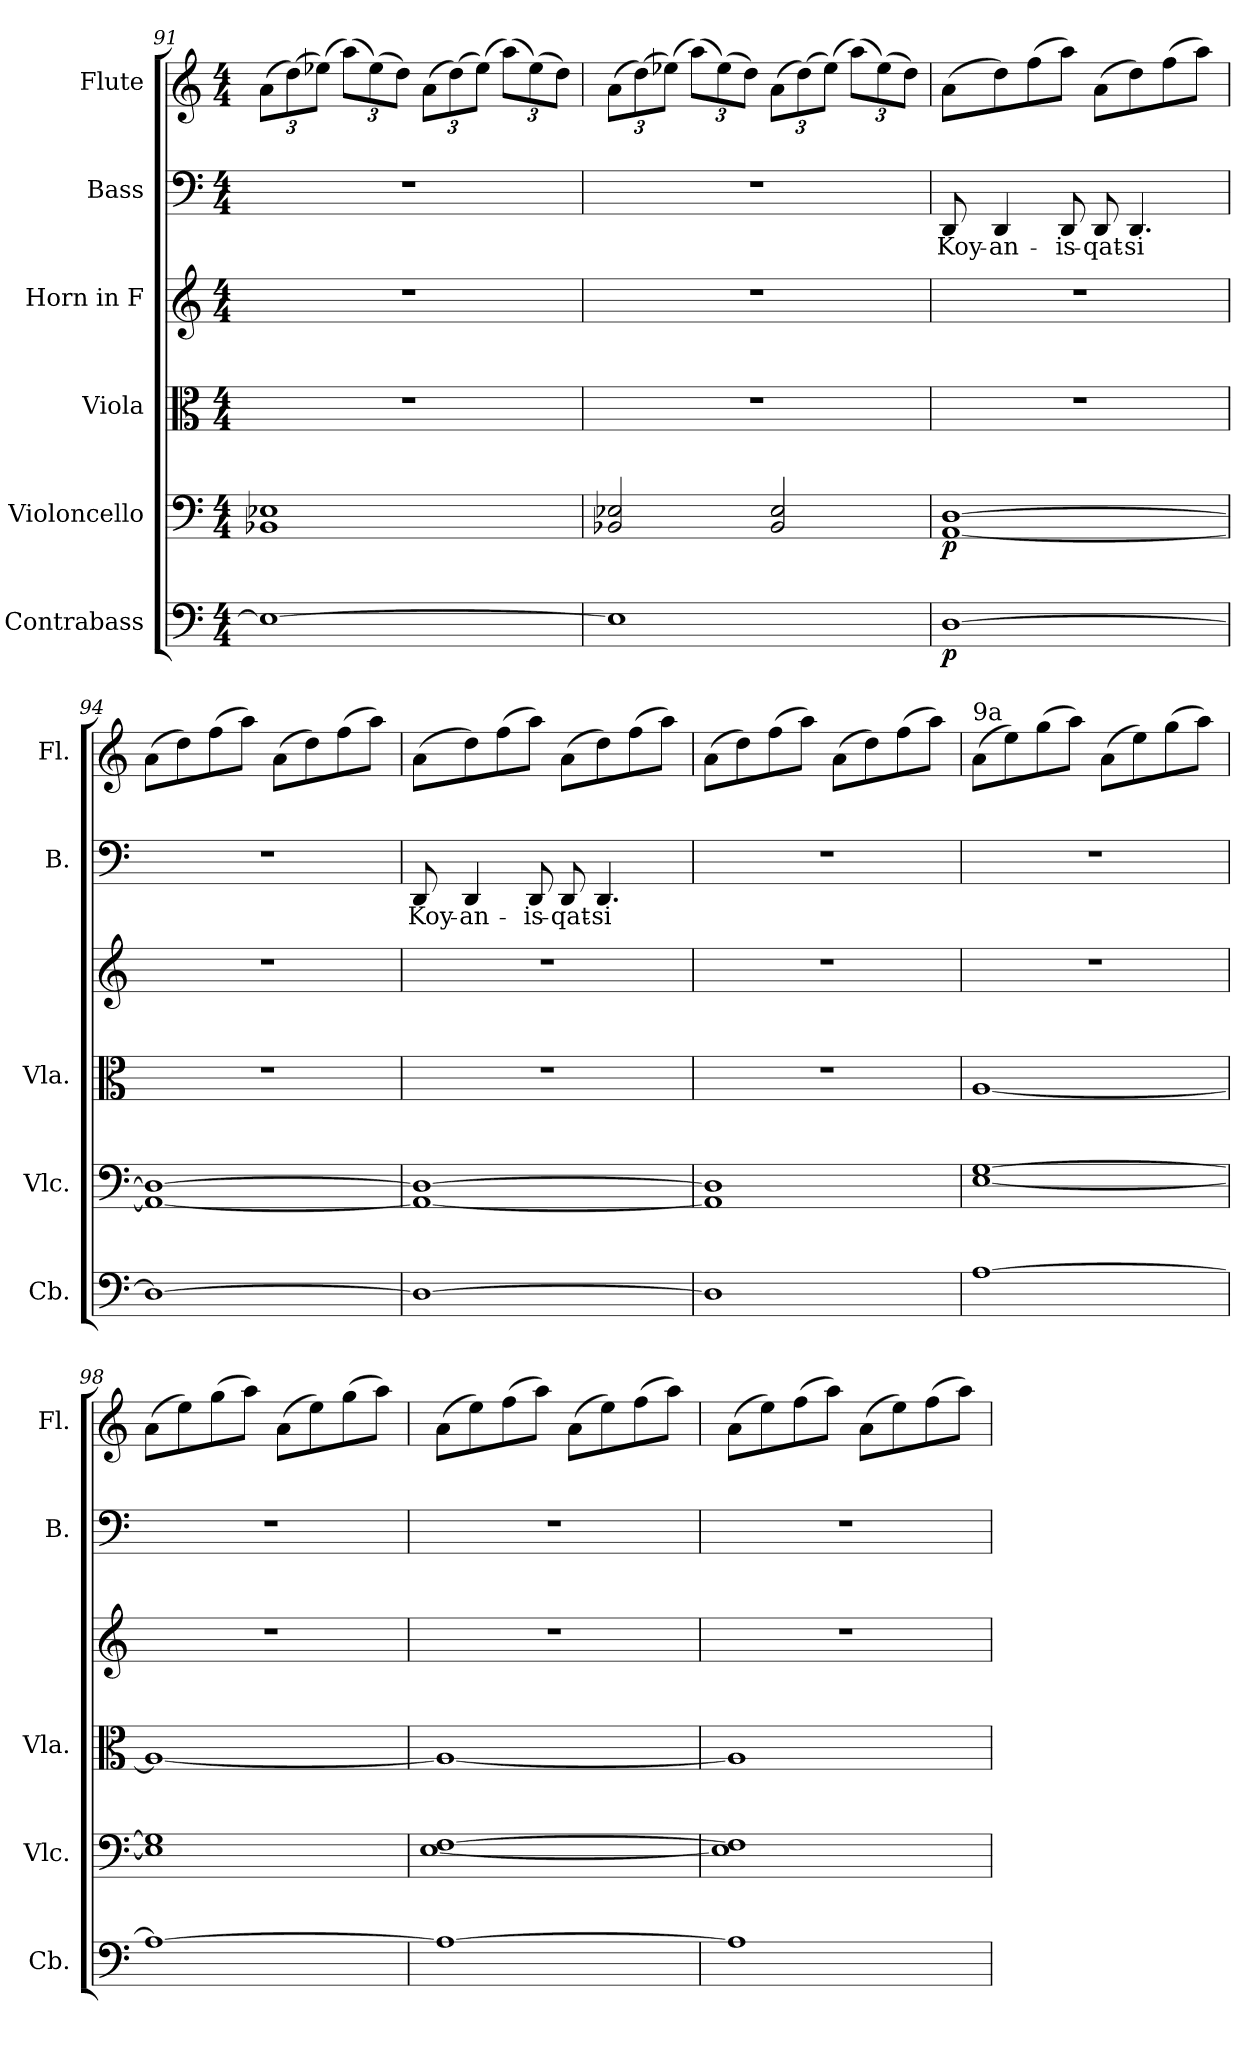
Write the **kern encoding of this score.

**kern	**dynam	**kern	**dynam	**kern	**kern	**kern	**text	**kern
*part6	*part6	*part5	*part5	*part4	*part3	*part2	*part2	*part1
*staff6	*staff6	*staff5	*staff5	*staff4	*staff3	*staff2	*staff2	*staff1
*I"Contrabass	*	*I"Violoncello	*	*I"Viola	*I"Horn in F	*I"Bass	*	*I"Flute
*I'Cb.	*	*I'Vlc.	*	*I'Vla.	*	*I'B.	*	*I'Fl.
*clefF4	*	*clefF4	*	*clefC3	*clefG2	*clefF4	*	*clefG2
*ITrd7c12	*	*	*	*	*ITrd4c7	*	*	*
*k[]	*	*k[]	*	*k[]	*k[b-]	*k[]	*	*k[]
*M4/4	*	*M4/4	*	*M4/4	*M4/4	*M4/4	*	*M4/4
*	*	*	*	*	*	*	*	*Xbrackettup
=91	=91	=91	=91	=91	=91	=91	=91	=91
1EE-_	.	1BB-X 1E-X	.	1r	1r	1r	.	(12a\L
.	.	.	.	.	.	.	.	(12dd\)
.	.	.	.	.	.	.	.	(12ee-X\J)
.	.	.	.	.	.	.	.	(12aa\L)
.	.	.	.	.	.	.	.	(12ee-\)
.	.	.	.	.	.	.	.	12dd\J)
.	.	.	.	.	.	.	.	(12a\L
.	.	.	.	.	.	.	.	(12dd\)
.	.	.	.	.	.	.	.	(12ee-\J)
.	.	.	.	.	.	.	.	(12aa\L)
.	.	.	.	.	.	.	.	(12ee-\)
.	.	.	.	.	.	.	.	12dd\J)
!!LO:LB:g=z
=92	=92	=92	=92	=92	=92	=92	=92	=92
1EE-]	.	2BB-X/ 2E-X/	.	1r	1r	1r	.	(12a\L
.	.	.	.	.	.	.	.	(12dd\)
.	.	.	.	.	.	.	.	(12ee-X\J)
.	.	.	.	.	.	.	.	(12aa\L)
.	.	.	.	.	.	.	.	(12ee-\)
.	.	.	.	.	.	.	.	12dd\J)
.	.	2BB-/ 2E-/	.	.	.	.	.	(12a\L
.	.	.	.	.	.	.	.	(12dd\)
.	.	.	.	.	.	.	.	(12ee-\J)
.	.	.	.	.	.	.	.	(12aa\L)
.	.	.	.	.	.	.	.	(12ee-\)
.	.	.	.	.	.	.	.	12dd\J)
=93	=93	=93	=93	=93	=93	=93	=93	=93
!	!LO:DY:b	!	!LO:DY:b	!	!	!	!	!
[1DD	p	[1AA [1D	p	1r	1r	8DD/	Koy-	(8a\L
.	.	.	.	.	.	4DD/	-an-	8dd\)
.	.	.	.	.	.	.	.	(8ff\
.	.	.	.	.	.	8DD/	-is-	8aa\J)
.	.	.	.	.	.	8DD/	-qat-	(8a\L
.	.	.	.	.	.	4.DD/	-si	8dd\)
.	.	.	.	.	.	.	.	(8ff\
.	.	.	.	.	.	.	.	8aa\J)
=94	=94	=94	=94	=94	=94	=94	=94	=94
1DD_	.	1AA_ 1D_	.	1r	1r	1r	.	(8a\L
.	.	.	.	.	.	.	.	8dd\)
.	.	.	.	.	.	.	.	(8ff\
.	.	.	.	.	.	.	.	8aa\J)
.	.	.	.	.	.	.	.	(8a\L
.	.	.	.	.	.	.	.	8dd\)
.	.	.	.	.	.	.	.	(8ff\
.	.	.	.	.	.	.	.	8aa\J)
=95	=95	=95	=95	=95	=95	=95	=95	=95
1DD_	.	1AA_ 1D_	.	1r	1r	8DD/	Koy-	(8a\L
.	.	.	.	.	.	4DD/	-an-	8dd\)
.	.	.	.	.	.	.	.	(8ff\
.	.	.	.	.	.	8DD/	-is-	8aa\J)
.	.	.	.	.	.	8DD/	-qat-	(8a\L
.	.	.	.	.	.	4.DD/	-si	8dd\)
.	.	.	.	.	.	.	.	(8ff\
.	.	.	.	.	.	.	.	8aa\J)
!!LO:PB:g=z
=96	=96	=96	=96	=96	=96	=96	=96	=96
1DD]	.	1AA] 1D]	.	1r	1r	1r	.	(8a\L
.	.	.	.	.	.	.	.	8dd\)
.	.	.	.	.	.	.	.	(8ff\
.	.	.	.	.	.	.	.	8aa\J)
.	.	.	.	.	.	.	.	(8a\L
.	.	.	.	.	.	.	.	8dd\)
.	.	.	.	.	.	.	.	(8ff\
.	.	.	.	.	.	.	.	8aa\J)
=97	=97	=97	=97	=97	=97	=97	=97	=97
!	!	!	!	!	!	!	!	!LO:TX:a:t=9a
[1AA	.	[1E [1G	.	[1A	1r	1r	.	(8a\L
.	.	.	.	.	.	.	.	8ee\)
.	.	.	.	.	.	.	.	(8gg\
.	.	.	.	.	.	.	.	8aa\J)
.	.	.	.	.	.	.	.	(8a\L
.	.	.	.	.	.	.	.	8ee\)
.	.	.	.	.	.	.	.	(8gg\
.	.	.	.	.	.	.	.	8aa\J)
=98	=98	=98	=98	=98	=98	=98	=98	=98
1AA_	.	1E] 1G]	.	1A_	1r	1r	.	(8a\L
.	.	.	.	.	.	.	.	8ee\)
.	.	.	.	.	.	.	.	(8gg\
.	.	.	.	.	.	.	.	8aa\J)
.	.	.	.	.	.	.	.	(8a\L
.	.	.	.	.	.	.	.	8ee\)
.	.	.	.	.	.	.	.	(8gg\
.	.	.	.	.	.	.	.	8aa\J)
=99	=99	=99	=99	=99	=99	=99	=99	=99
1AA_	.	[1E [1F	.	1A_	1r	1r	.	(8a\L
.	.	.	.	.	.	.	.	8ee\)
.	.	.	.	.	.	.	.	(8ff\
.	.	.	.	.	.	.	.	8aa\J)
.	.	.	.	.	.	.	.	(8a\L
.	.	.	.	.	.	.	.	8ee\)
.	.	.	.	.	.	.	.	(8ff\
.	.	.	.	.	.	.	.	8aa\J)
=100	=100	=100	=100	=100	=100	=100	=100	=100
1AA]	.	1E] 1F]	.	1A]	1r	1r	.	(8a\L
.	.	.	.	.	.	.	.	8ee\)
.	.	.	.	.	.	.	.	(8ff\
.	.	.	.	.	.	.	.	8aa\J)
.	.	.	.	.	.	.	.	(8a\L
.	.	.	.	.	.	.	.	8ee\)
.	.	.	.	.	.	.	.	(8ff\
.	.	.	.	.	.	.	.	8aa\J)
=	=	=	=	=	=	=	=	=
*-	*-	*-	*-	*-	*-	*-	*-	*-
